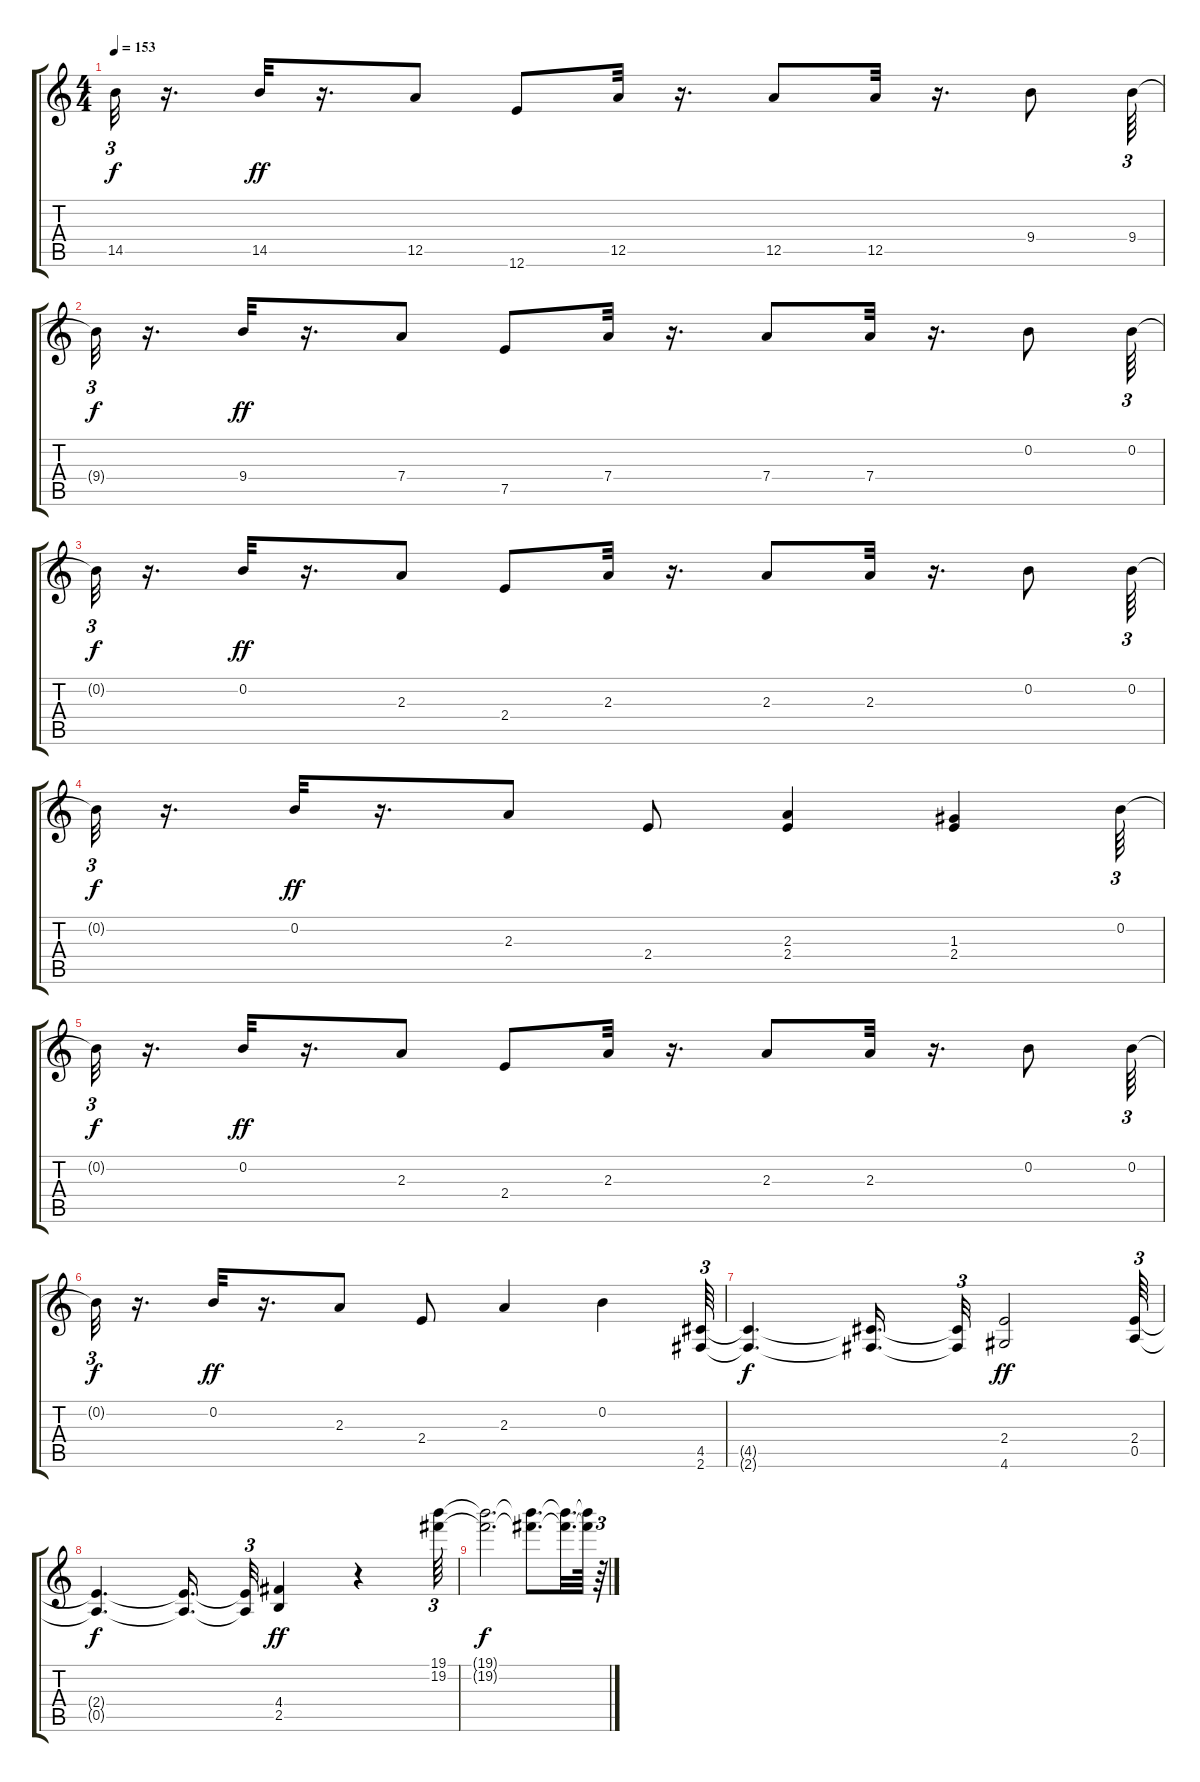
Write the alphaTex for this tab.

\track "" {instrument overdrivenguitar}
\staff {score tabs}
\tuning (E4 B3 G3 D3 A2 E2) {hide}
\ts (4 4)
\tempo 153
\clef g2
\ks c
14.5{t}.32{tu (3 2) dy f} r.16{d} 14.5.32{dy ff} r.16{d} 12.5.8 12.6.8 12.5.32 r.16{d} 12.5.8 12.5.32 r.16{d} 9.4.8 9.4.64{tu (3 2)} |
9.4{t}.32{tu (3 2) dy f} r.16{d} 9.4.32{dy ff} r.16{d} 7.4.8 7.5.8 7.4.32 r.16{d} 7.4.8 7.4.32 r.16{d} 0.2.8 0.2.64{tu (3 2)} |
0.2{t}.32{tu (3 2) dy f} r.16{d} 0.2.32{dy ff} r.16{d} 2.3.8 2.4.8 2.3.32 r.16{d} 2.3.8 2.3.32 r.16{d} 0.2.8 0.2.64{tu (3 2)} |
0.2{t}.32{tu (3 2) dy f} r.16{d} 0.2.32{dy ff} r.16{d} 2.3.8 2.4.8 (2.3 2.4).4 (1.3 2.4).4 0.2.64{tu (3 2)} |
0.2{t}.32{tu (3 2) dy f} r.16{d} 0.2.32{dy ff} r.16{d} 2.3.8 2.4.8 2.3.32 r.16{d} 2.3.8 2.3.32 r.16{d} 0.2.8 0.2.64{tu (3 2)} |
0.2{t}.32{tu (3 2) dy f} r.16{d} 0.2.32{dy ff} r.16{d} 2.3.8 2.4.8 2.3.4 0.2.4 (4.5 2.6).64{tu (3 2)} |
(4.5{t} 2.6{t}).4{d dy f} (4.5{t} 2.6{t}).16{d} (4.5{t} 2.6{t}).32{tu (3 2)} (2.4 4.6).2{dy ff} (2.4 0.5).64{tu (3 2)} |
(2.4{t} 0.5{t}).4{d dy f} (2.4{t} 0.5{t}).16{d} (2.4{t} 0.5{t}).32{tu (3 2)} (4.4 2.5).4{dy ff} r.4 (19.1 19.2).64{tu (3 2)} |
(19.1{t} 19.2{t}).2{d dy f} (19.1{t} 19.2{t}).8{d} (19.1{t} 19.2{t}).32{d} (19.1{t} 19.2{t}).64 r.64{tu (3 2)}
